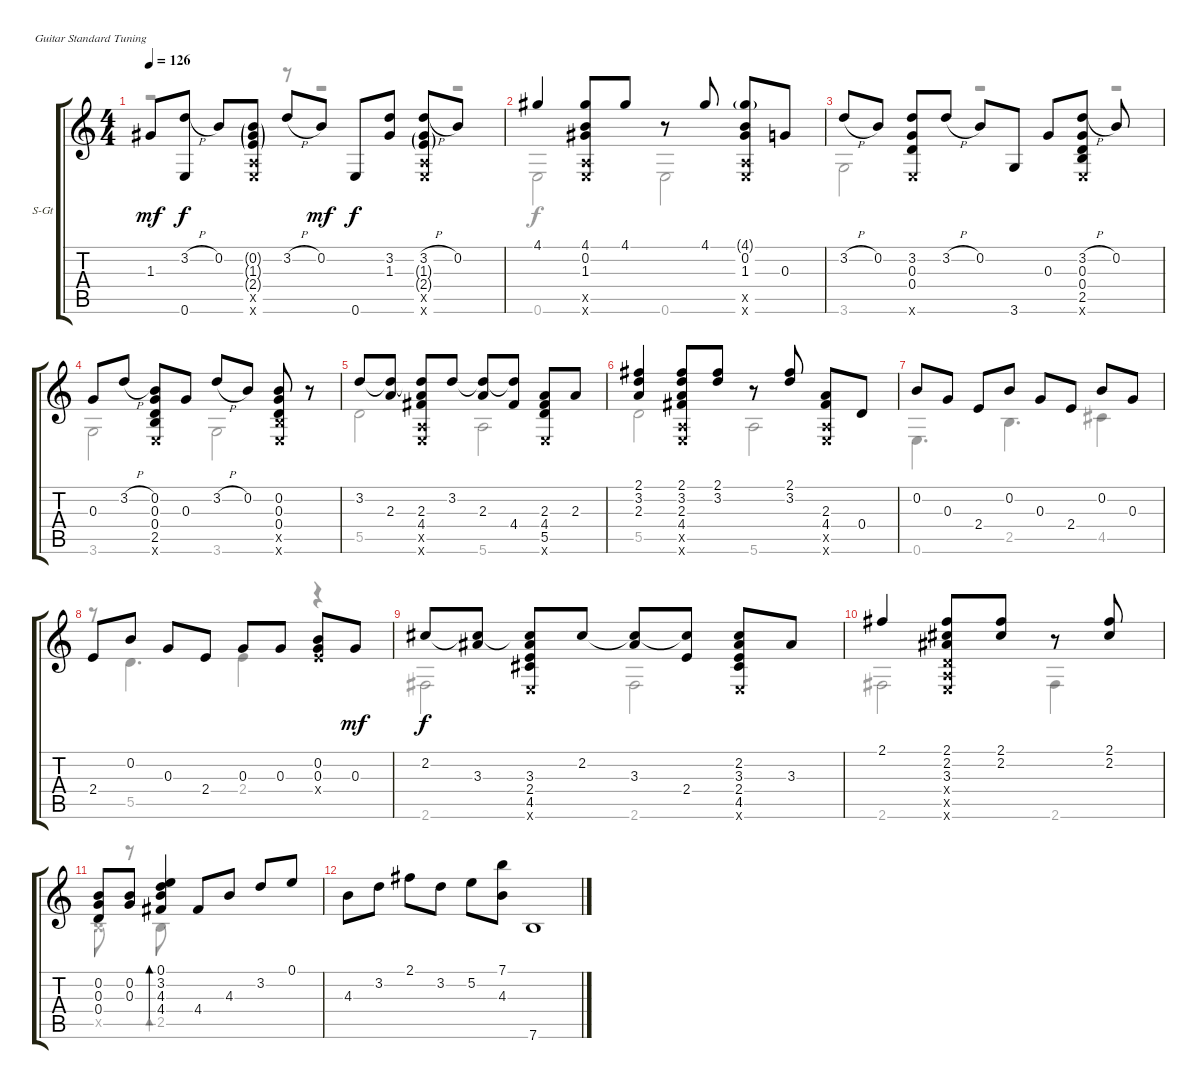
\bracketExtendMode groupsimilarinstruments
\firstSystemTrackNameOrientation horizontal
\otherSystemsTrackNameOrientation horizontal
\track ("Guitar" "S-Gt") {instrument acousticguitarsteel}
\staff {score tabs}
\tuning (E4 B3 G3 D3 A2 E2)
\voice
\ts (4 4)
\tempo 126
\clef g2
\ks c
1.3.8{dy mf} (3.2{h} 0.6).8{dy f} 0.2.8 (0.2{g} 1.3{g} 2.4{g} 0.5{x} 0.6{x}).8 3.2{h}.8 0.2.8{dy mf} 0.6.8{dy f} (3.2 1.3).8 (3.2{h} 1.3{g} 2.4{g} 0.5{x} 0.6{x}).8 0.2.8 |
4.1.4 (4.1 0.2 1.3 0.6{x} 0.5{x}).8 4.1.8 r.8 4.1.8 (4.1{g} 0.2 1.3 0.6{x} 0.5{x}).8 0.3.8 |
3.2{h}.8 0.2.8 (0.3 0.4 0.6{x} 3.2).8 3.2{h}.8 0.2.8 3.6.8 0.3.8 (3.2{h} 0.3 0.4 2.5 0.6{x}).8 0.2.8 |
0.3.8 3.2{h}.8 (0.2 0.3 0.4 2.5 0.6{x}).8 0.3.8 3.2{h}.8 0.2.8 (0.3 0.4 2.5{x} 0.6{x} 0.2).8 r.8 |
3.2.8 (3.2{t} 2.3).8 (3.2{t} 2.3 4.4 0.5{x} 0.6{x}).8 3.2.8 (3.2{t} 2.3).8 (3.2{t} 4.4).8 (2.3 4.4 5.5 0.6{x}).8 2.3.8 |
(2.1 3.2 2.3).4 (2.1 3.2 2.3 4.4 0.5{x} 0.6{x}).8 (2.1 3.2).8 r.8 (2.1 3.2).8 (2.3 4.4 0.5{x} 0.6{x}).8 0.4.8 |
0.2.8 0.3.8 2.4.8 0.2.8 0.3.8 2.4.8 0.2.8 0.3.8 |
2.4.8 0.2.8 0.3.8 2.4.8 0.3.8 0.3.8 (2.4{x} 0.3 0.2).8 0.3.8{dy mf} |
2.2.8{dy f} (2.2{t} 3.3).8 (2.2{t} 3.3 2.4 4.5 0.6{x}).8 2.2.8 (2.2{t} 3.3).8 (2.2{t} 2.4).8 (2.2 3.3 2.4 4.5 0.6{x}).8 3.3.8 |
2.1.4 (2.1 2.2 3.3 0.4{x} 0.5{x} 0.6{x}).8 (2.1 2.2).8 r.8 (2.1 2.2).8 |
(0.2 0.3 0.4).8 (0.2 0.3).8 (0.1 3.2 4.3 4.4).4{bd 240} 4.4.8 4.3.8 3.2.8 0.1.8 |
4.3.8 3.2.8 2.1.8 3.2.8 5.2.8 (7.1 4.3).8 7.6.1
\voice
\clef g2
\ottava regular
\simile none
\ks c
r.2{dy f} r.8 r.2 r.2 |
0.6.2 0.6.2 |
3.6.2 r.2 r.2 |
3.6.2 3.6.2 |
5.5.2 5.6.2 |
5.5.2 5.6.2 |
0.6.4{d} 2.5.4{d} 4.5.4 |
r.8 5.5.4{d} 2.4.4 r.4 |
2.6.2 2.6.2 |
2.6.2 2.6.4 |
2.5{x}.8 r.8 2.5.8{bd 240} |
